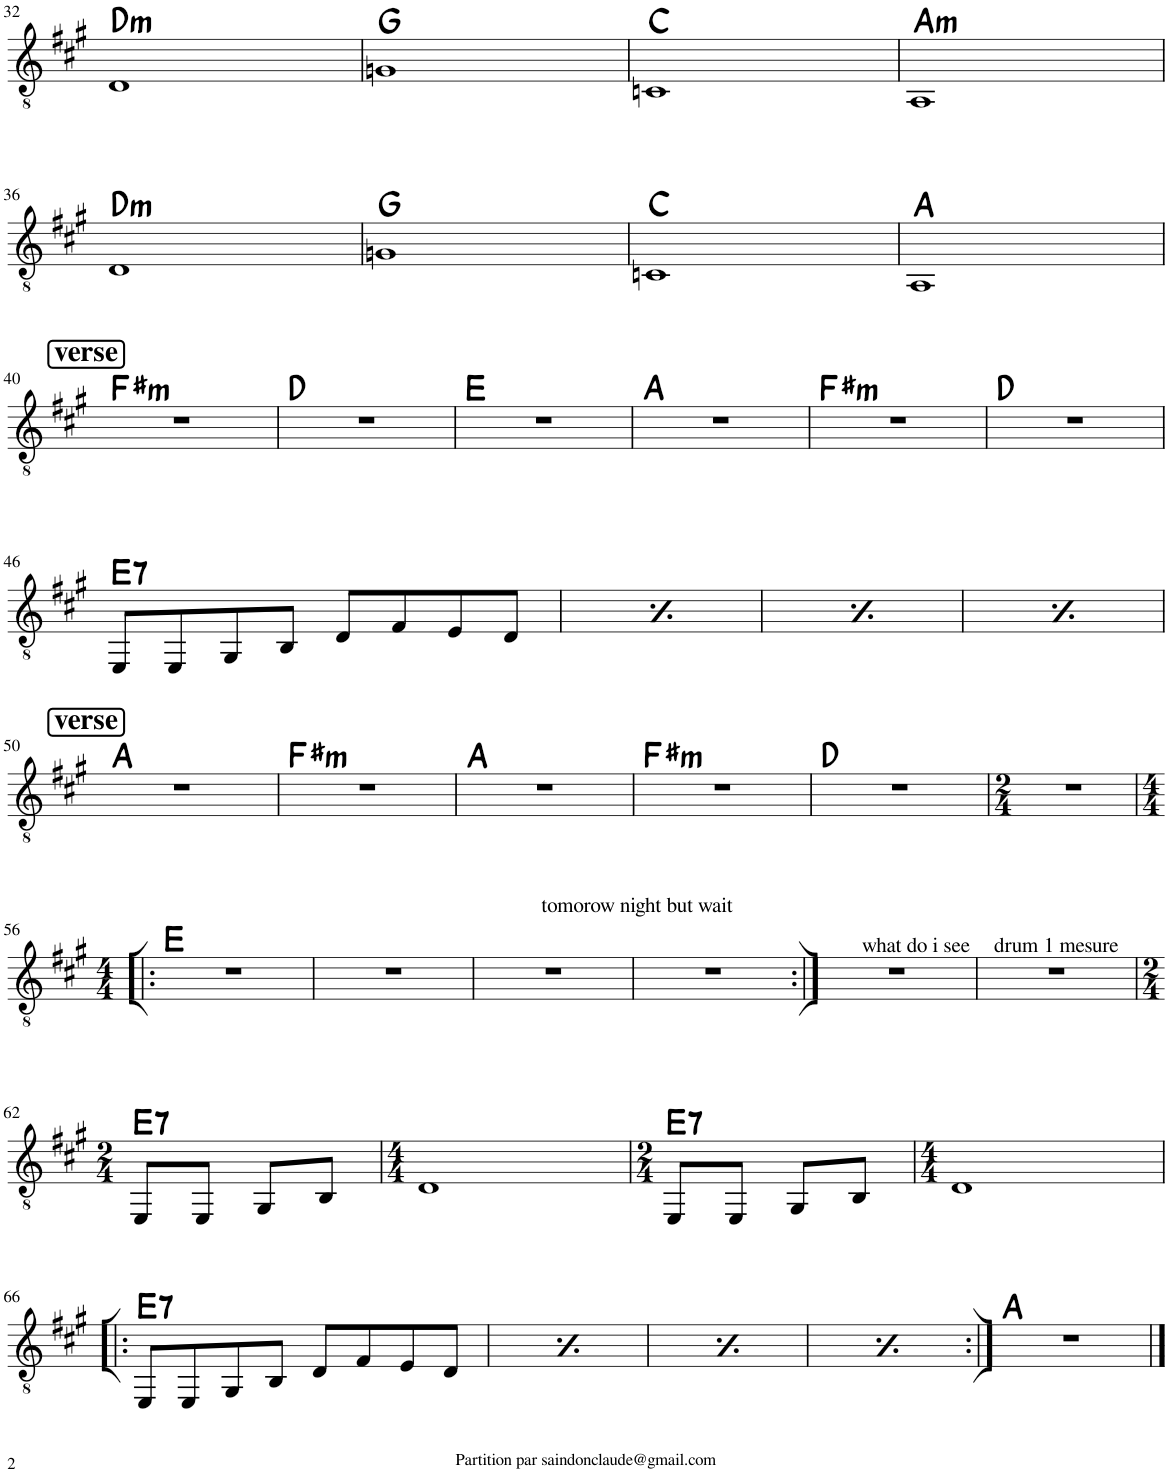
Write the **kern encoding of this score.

**kern	**harte
*part1	*part1
*staff1	*
*I"Classical Guitar	*
*I'Guit.	*
!!LO:PB:g=z
*clefGv2	*
*k[f#c#g#]	*
*M4/4	*
=32	=32
!	!LO:H:kt=m
1D	D:min
=33	=33
1Gn	G:maj
=34	=34
1Cn	C:maj
=35	=35
!	!LO:H:kt=m
1AA	A:min
!!LO:LB:g=z
=36	=36
!	!LO:H:kt=m
1D	D:min
=37	=37
1Gn	G:maj
=38	=38
1Cn	C:maj
=39	=39
1AA	A:maj
!!LO:LB:g=z
!!LO:REH:place=s1:a:B:rj:fs=14:t=verse
=40	=40
!	!LO:H:kt=m
1r	F#:min
=41	=41
1r	D:maj
=42	=42
1r	E:maj
=43	=43
1r	A:maj
=44	=44
!	!LO:H:kt=m
1r	F#:min
=45	=45
1r	D:maj
!!LO:LB:g=z
=46	=46
!	!LO:H:kt=7
8EE/L	E:7
8EE/	.
8GG#/	.
8BB/J	.
8D/L	.
8F#/	.
8E/	.
8D/J	.
=47	=47
!	!LO:H:kt=7
8EE/L	E:7
8EE/	.
8GG#/	.
8BB/J	.
8D/L	.
8F#/	.
8E/	.
8D/J	.
=48	=48
!	!LO:H:kt=7
8EE/L	E:7
8EE/	.
8GG#/	.
8BB/J	.
8D/L	.
8F#/	.
8E/	.
8D/J	.
=49	=49
!	!LO:H:kt=7
8EE/L	E:7
8EE/	.
8GG#/	.
8BB/J	.
8D/L	.
8F#/	.
8E/	.
8D/J	.
!!LO:LB:g=z
!!LO:REH:place=s1:a:B:rj:fs=14:t=verse
=50	=50
1r	A:maj
=51	=51
!	!LO:H:kt=m
1r	F#:min
=52	=52
1r	A:maj
=53	=53
!	!LO:H:kt=m
1r	F#:min
=54	=54
1r	D:maj
=55	=55
*M2/4	*
2r	.
!!LO:LB:g=z
=56!|:	=56!|:
*M4/4	*
1r	E:maj
=57	=57
1r	.
=58	=58
1r	.
=59	=59
!LO:TX:a:t=tomorow night but wait	!
1r	.
=60:|!	=60:|!
1r	.
=61	=61
!LO:TX:a:t=what do i see	!
!LO:TX:a:t=drum 1 mesure	!
1r	.
!!LO:LB:g=z
=62	=62
*M2/4	*
!	!LO:H:kt=7
8EE/L	E:7
8EE/J	.
8GG#/L	.
8BB/J	.
=63	=63
*M4/4	*
1D	.
=64	=64
*M2/4	*
!	!LO:H:kt=7
8EE/L	E:7
8EE/J	.
8GG#/L	.
8BB/J	.
=65	=65
*M4/4	*
1D	.
!!LO:LB:g=z
=66!|:	=66!|:
!	!LO:H:kt=7
8EE/L	E:7
8EE/	.
8GG#/	.
8BB/J	.
8D/L	.
8F#/	.
8E/	.
8D/J	.
=67	=67
!	!LO:H:kt=7
8EE/L	E:7
8EE/	.
8GG#/	.
8BB/J	.
8D/L	.
8F#/	.
8E/	.
8D/J	.
=68	=68
!	!LO:H:kt=7
8EE/L	E:7
8EE/	.
8GG#/	.
8BB/J	.
8D/L	.
8F#/	.
8E/	.
8D/J	.
=69	=69
!	!LO:H:kt=7
8EE/L	E:7
8EE/	.
8GG#/	.
8BB/J	.
8D/L	.
8F#/	.
8E/	.
8D/J	.
=70:|!	=70:|!
1r	A:maj
==	==
*-	*-
